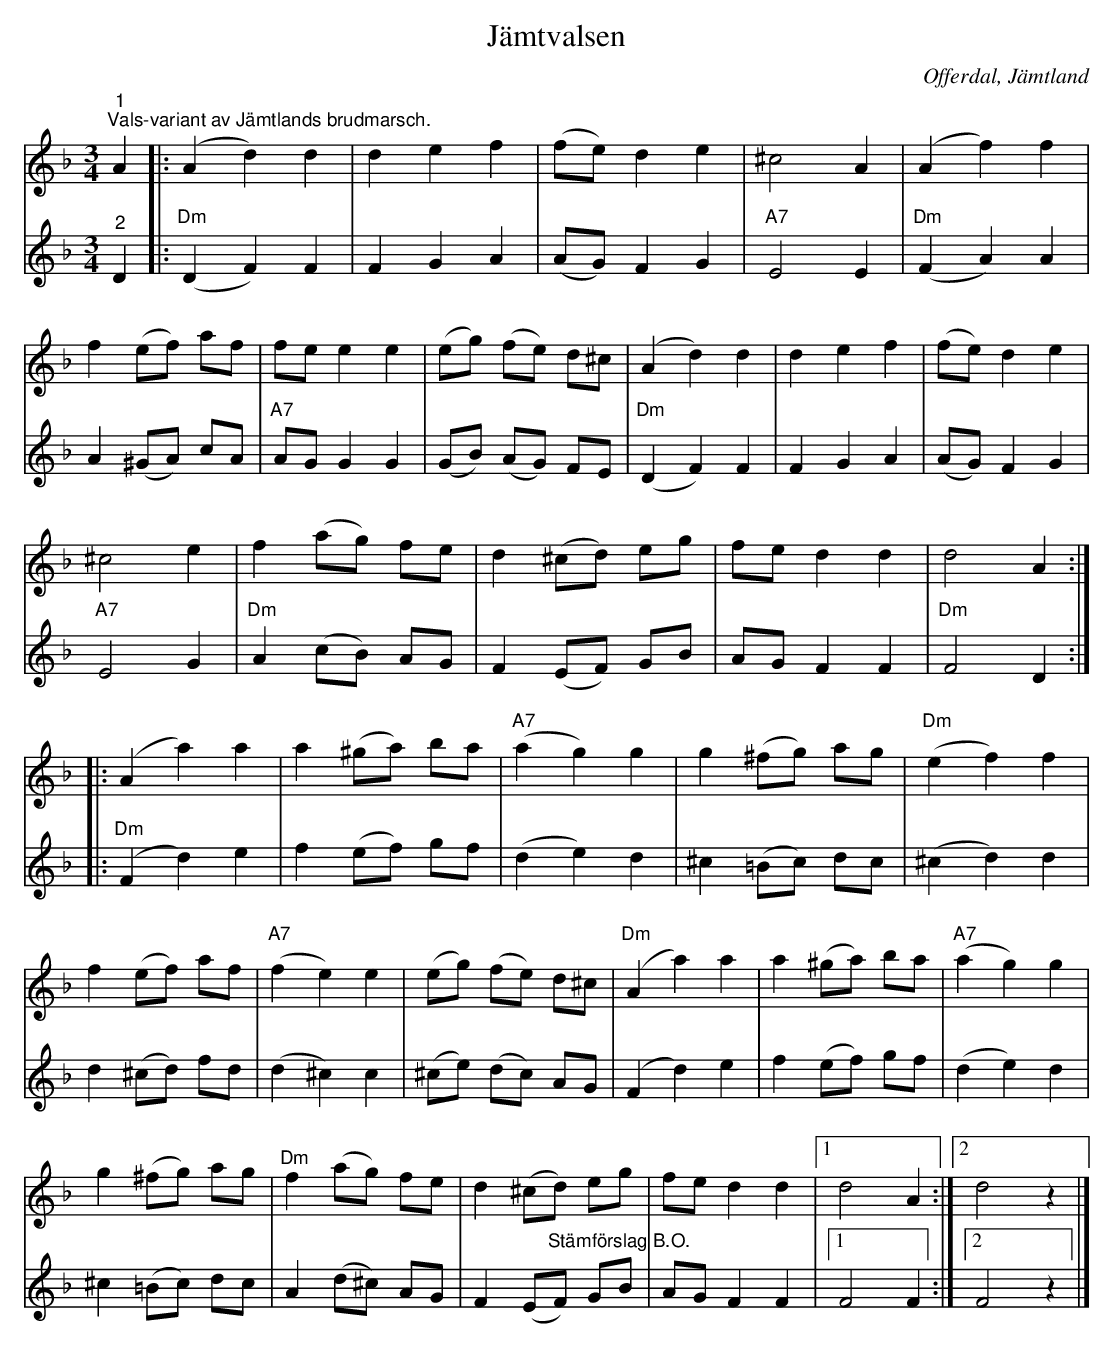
X:1
T:Jämtvalsen
O:Offerdal, Jämtland
L:1/8
M:3/4
K:Dm
V:1
"^1""^Vals-variant av Jämtlands brudmarsch." A2 |: (A2 d2) d2 | d2 e2 f2 | (fe) d2 e2 | ^c4 A2 | (A2 f2) f2 |
f2 (ef) af | fe e2 e2 | (eg) (fe) d^c | (A2 d2) d2 | d2 e2 f2 | (fe) d2 e2 |
^c4 e2 | f2 (ag) fe | d2 (^cd) eg | fe d2 d2 | d4 A2 ::
(A2 a2) a2 | a2 (^ga) ba | "A7" (a2 g2) g2 | g2 (^fg) ag |"Dm" (e2 f2) f2 |
f2 (ef) af |"A7" (f2 e2) e2 | (eg) (fe) d^c | "Dm" (A2 a2) a2 | a2 (^ga) ba |"A7" (a2 g2) g2 |
g2 (^fg) ag |"Dm" f2 (ag) fe | d2 (^cd) eg | fe d2 d2 |1 d4 A2 :|2 d4 z2 |]
V:2
"^2" D2 |:"Dm" (D2 F2) F2 | F2 G2 A2 | (AG) F2 G2 |"A7" E4 E2 |"Dm" (F2 A2) A2 |
A2 (^GA) cA | "A7" AG G2 G2 | (GB) (AG) FE |"Dm" (D2 F2) F2 | F2 G2 A2 |
(AG) F2 G2 |"A7" E4 G2 | "Dm" A2 (cB) AG | F2 (EF) GB | AG F2 F2 |"Dm" F4 D2 ::
"Dm" (F2 d2) e2 | f2 (ef) gf | (d2 e2) d2 | ^c2 (=Bc) dc | (^c2 d2) d2 |
d2 (^cd) fd | (d2 ^c2) c2 | (^ce) (dc) AG | (F2 d2) e2 | f2 (ef) gf | (d2 e2) d2 |
^c2 (=Bc) dc | A2 (d^c) AG | F2 (E"^Stämförslag B.O."F) GB | AG F2 F2 |1 F4 F2 :|2 F4 z2 |]
